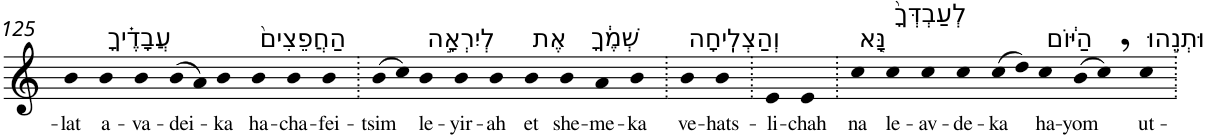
**kern	**text
*part1	*part1
*staff1	*staff1
*I"Piano	*
*I'Pno	*
!!LO:PB:g=z
*clefG2	*
*k[]	*
=125	=125
!	!LO:LY:b
4b	-lat
!LO:TX:a:t=עֲבָדֶ֗יךָ	!
!	!LO:LY:b
4b	a-
!	!LO:LY:b
4b	-va-
!	!LO:LY:b
(>8b	-dei-
8a)	.
!	!LO:LY:b
4b	-ka
!LO:TX:a:t=הַחֲפֵצִים֙	!
!	!LO:LY:b
4b	ha-
!	!LO:LY:b
4b	-cha-
!	!LO:LY:b
4b	-fei-
=126.	=126.
!	!LO:LY:b
(>8b	-tsim
8cc)	.
!LO:TX:a:t=לְיִרְאָ֣ה	!
!	!LO:LY:b
4b	le-
!	!LO:LY:b
4b	-yir-
!	!LO:LY:b
4b	-ah
!LO:TX:a:t=אֶת	!
!	!LO:LY:b
4b	et
!LO:TX:a:t=שְׁמֶ֔ךָ	!
!	!LO:LY:b
4b	she-
!	!LO:LY:b
4a	-me-
!	!LO:LY:b
4b	-ka
=127.	=127.
!LO:TX:a:t=וְהַצְלִֽיחָה	!
!	!LO:LY:b
4b	ve-
!	!LO:LY:b
4b	-hats-
=128.	=128.
!	!LO:LY:b
4e	-li-
!	!LO:LY:b
4e	-chah
=129.	=129.
!LO:TX:a:t=נָּ֤א	!
!	!LO:LY:b
4cc	na
!LO:TX:a:t=לְעַבְדְּךָ֙	!
!	!LO:LY:b
4cc	le-
!	!LO:LY:b
4cc	-av-
!	!LO:LY:b
4cc	-de-
!	!LO:LY:b
(>8cc	-ka
8dd)	.
!LO:TX:a:t=הַיּ֔וֹם	!
!	!LO:LY:b
4cc	ha-
!	!LO:LY:b
(>8b	-yom
8cc,)	.
!LO:TX:a:t=וּתְנֵ֣הוּ	!
!	!LO:LY:b
4cc	ut-
=.	=.
*-	*-
